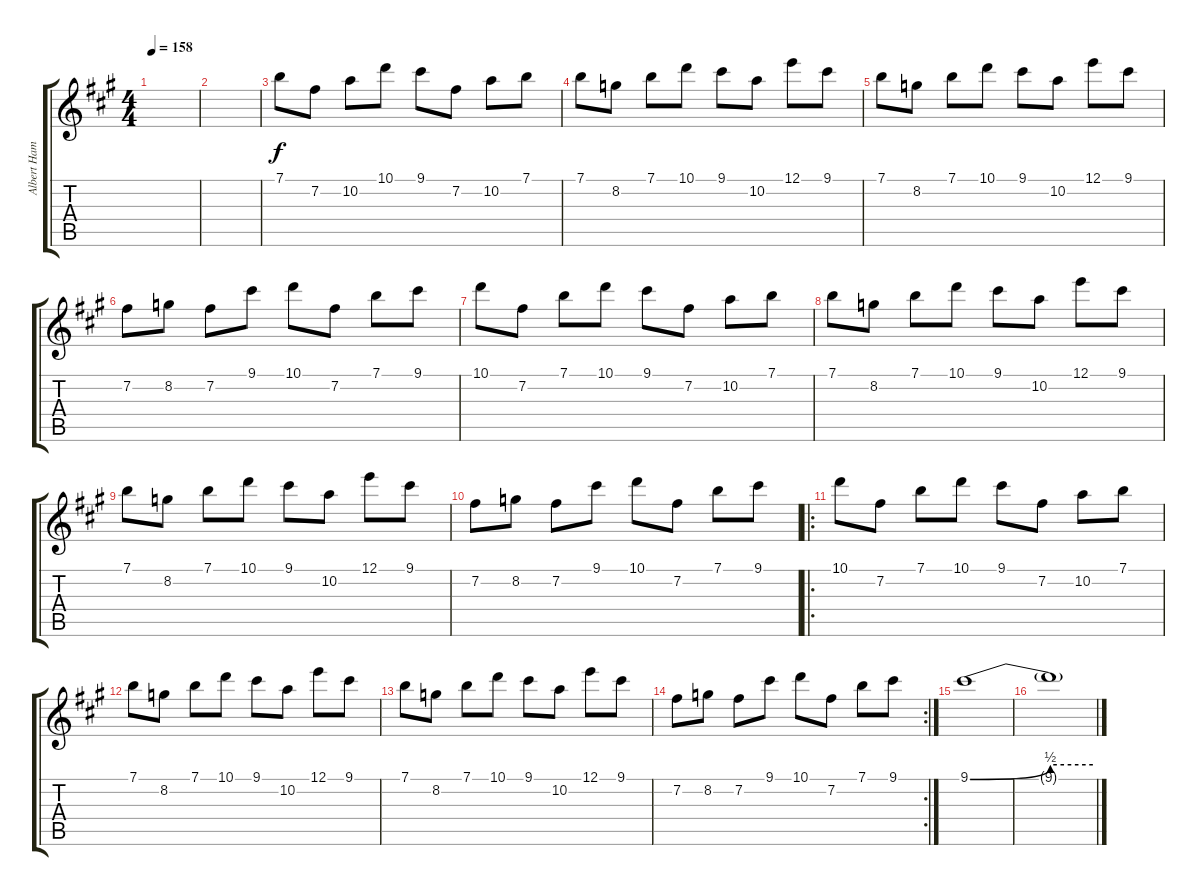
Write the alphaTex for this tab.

\track ("Albert Hammond Jr." "Albert Ham") {instrument overdrivenguitar}
\staff {score tabs}
\tuning (E4 B3 G3 D3 A2 E2) {hide}
\ts (4 4)
\tempo 158
\clef g2
\ks a
|
|
7.1.8 7.2.8 10.2.8 10.1.8 9.1.8 7.2.8 10.2.8 7.1.8 |
7.1.8 8.2.8 7.1.8 10.1.8 9.1.8 10.2.8 12.1.8 9.1.8 |
7.1.8 8.2.8 7.1.8 10.1.8 9.1.8 10.2.8 12.1.8 9.1.8 |
7.2.8 8.2.8 7.2.8 9.1.8 10.1.8 7.2.8 7.1.8 9.1.8 |
10.1.8 7.2.8 7.1.8 10.1.8 9.1.8 7.2.8 10.2.8 7.1.8 |
7.1.8 8.2.8 7.1.8 10.1.8 9.1.8 10.2.8 12.1.8 9.1.8 |
7.1.8 8.2.8 7.1.8 10.1.8 9.1.8 10.2.8 12.1.8 9.1.8 |
7.2.8 8.2.8 7.2.8 9.1.8 10.1.8 7.2.8 7.1.8 9.1.8 |
\ro
10.1.8 7.2.8 7.1.8 10.1.8 9.1.8 7.2.8 10.2.8 7.1.8 |
7.1.8 8.2.8 7.1.8 10.1.8 9.1.8 10.2.8 12.1.8 9.1.8 |
7.1.8 8.2.8 7.1.8 10.1.8 9.1.8 10.2.8 12.1.8 9.1.8 |
\rc 2
7.2.8 8.2.8 7.2.8 9.1.8 10.1.8 7.2.8 7.1.8 9.1.8 |
9.1{be (bend 0 0 60 2)}.1{dy f volume 4} |
9.1{be (hold 0 2 60 2) t}.1{volume 13}
